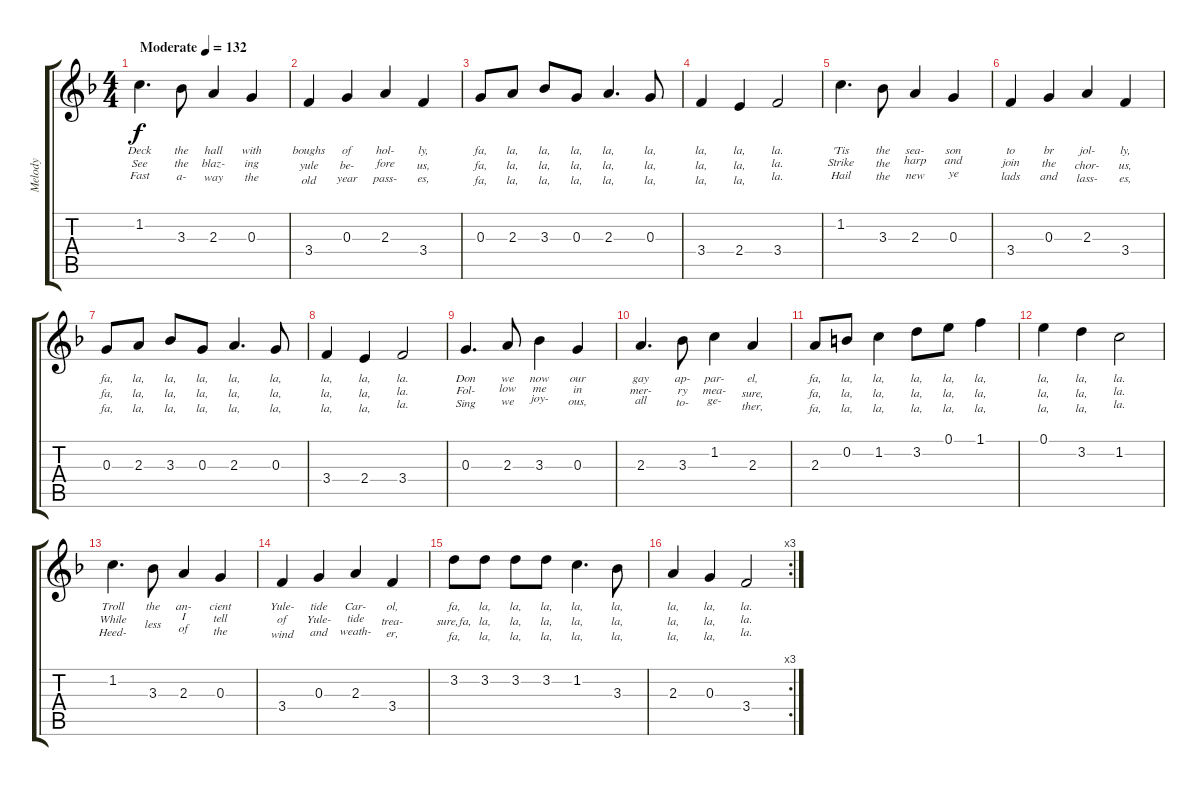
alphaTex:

\track ("Melody" "Melody") {instrument acousticguitarsteel}
\staff {score tabs}
\tuning (E4 B3 G3 D3 A2 E2) {hide}
\ts (4 4)
\tempo (132 "Moderate")
\clef g2
\ks f
1.2.4{d lyrics (0 "Deck") lyrics (1 "See") lyrics (2 "Fast") lyrics (3 "") lyrics (4 "") dy f instrument acousticguitarsteel} 3.3.8{lyrics (0 "the") lyrics (1 "the") lyrics (2 "a-") lyrics (3 "") lyrics (4 "")} 2.3.4{lyrics (0 "hall") lyrics (1 "blaz-") lyrics (2 "way") lyrics (3 "") lyrics (4 "")} 0.3.4{lyrics (0 "with") lyrics (1 "ing") lyrics (2 "the") lyrics (3 "") lyrics (4 "")} |
3.4.4{lyrics (0 "boughs") lyrics (1 "yule") lyrics (2 "old") lyrics (3 "") lyrics (4 "")} 0.3.4{lyrics (0 "of") lyrics (1 "be-") lyrics (2 "year") lyrics (3 "") lyrics (4 "")} 2.3.4{lyrics (0 "hol-") lyrics (1 "fore") lyrics (2 "pass-") lyrics (3 "") lyrics (4 "")} 3.4.4{lyrics (0 "ly,") lyrics (1 "us,") lyrics (2 "es,") lyrics (3 "") lyrics (4 "")} |
0.3.8{lyrics (0 "fa,") lyrics (1 "fa,") lyrics (2 "fa,") lyrics (3 "") lyrics (4 "")} 2.3.8{lyrics (0 "la,") lyrics (1 "la,") lyrics (2 "la,") lyrics (3 "") lyrics (4 "")} 3.3.8{lyrics (0 "la,") lyrics (1 "la,") lyrics (2 "la,") lyrics (3 "") lyrics (4 "")} 0.3.8{lyrics (0 "la,") lyrics (1 "la,") lyrics (2 "la,") lyrics (3 "") lyrics (4 "")} 2.3.4{d lyrics (0 "la,") lyrics (1 "la,") lyrics (2 "la,") lyrics (3 "") lyrics (4 "")} 0.3.8{lyrics (0 "la,") lyrics (1 "la,") lyrics (2 "la,") lyrics (3 "") lyrics (4 "")} |
3.4.4{lyrics (0 "la,") lyrics (1 "la,") lyrics (2 "la,") lyrics (3 "") lyrics (4 "")} 2.4.4{lyrics (0 "la,") lyrics (1 "la,") lyrics (2 "la,") lyrics (3 "") lyrics (4 "")} 3.4.2{lyrics (0 "la.") lyrics (1 "la.") lyrics (2 "la.") lyrics (3 "") lyrics (4 "")} |
1.2.4{d lyrics (0 "'Tis") lyrics (1 "Strike") lyrics (2 "Hail") lyrics (3 "") lyrics (4 "")} 3.3.8{lyrics (0 "the") lyrics (1 "the") lyrics (2 "the") lyrics (3 "") lyrics (4 "")} 2.3.4{lyrics (0 "sea-") lyrics (1 "harp") lyrics (2 "new") lyrics (3 "") lyrics (4 "")} 0.3.4{lyrics (0 "son") lyrics (1 "and") lyrics (2 "ye") lyrics (3 "") lyrics (4 "")} |
3.4.4{lyrics (0 "to") lyrics (1 "join") lyrics (2 "lads") lyrics (3 "") lyrics (4 "")} 0.3.4{lyrics (0 "br") lyrics (1 "the") lyrics (2 "and") lyrics (3 "") lyrics (4 "")} 2.3.4{lyrics (0 "jol-") lyrics (1 "chor-") lyrics (2 "lass-") lyrics (3 "") lyrics (4 "")} 3.4.4{lyrics (0 "ly,") lyrics (1 "us,") lyrics (2 "es,") lyrics (3 "") lyrics (4 "")} |
0.3.8{lyrics (0 "fa,") lyrics (1 "fa,") lyrics (2 "fa,") lyrics (3 "") lyrics (4 "")} 2.3.8{lyrics (0 "la,") lyrics (1 "la,") lyrics (2 "la,") lyrics (3 "") lyrics (4 "")} 3.3.8{lyrics (0 "la,") lyrics (1 "la,") lyrics (2 "la,") lyrics (3 "") lyrics (4 "")} 0.3.8{lyrics (0 "la,") lyrics (1 "la,") lyrics (2 "la,") lyrics (3 "") lyrics (4 "")} 2.3.4{d lyrics (0 "la,") lyrics (1 "la,") lyrics (2 "la,") lyrics (3 "") lyrics (4 "")} 0.3.8{lyrics (0 "la,") lyrics (1 "la,") lyrics (2 "la,") lyrics (3 "") lyrics (4 "")} |
3.4.4{lyrics (0 "la,") lyrics (1 "la,") lyrics (2 "la,") lyrics (3 "") lyrics (4 "")} 2.4.4{lyrics (0 "la,") lyrics (1 "la,") lyrics (2 "la,") lyrics (3 "") lyrics (4 "")} 3.4.2{lyrics (0 "la.") lyrics (1 "la.") lyrics (2 "la.") lyrics (3 "") lyrics (4 "")} |
0.3.4{d lyrics (0 "Don") lyrics (1 "Fol-") lyrics (2 "Sing") lyrics (3 "") lyrics (4 "")} 2.3.8{lyrics (0 "we") lyrics (1 "low") lyrics (2 "we") lyrics (3 "") lyrics (4 "")} 3.3.4{lyrics (0 "now") lyrics (1 "me") lyrics (2 "joy-") lyrics (3 "") lyrics (4 "")} 0.3.4{lyrics (0 "our") lyrics (1 "in") lyrics (2 "ous,") lyrics (3 "") lyrics (4 "")} |
2.3.4{d lyrics (0 "gay") lyrics (1 "mer-") lyrics (2 "all") lyrics (3 "") lyrics (4 "")} 3.3.8{lyrics (0 "ap-") lyrics (1 "ry") lyrics (2 "to-") lyrics (3 "") lyrics (4 "")} 1.2.4{lyrics (0 "par-") lyrics (1 "mea-") lyrics (2 "ge-") lyrics (3 "") lyrics (4 "")} 2.3.4{lyrics (0 "el,") lyrics (1 "sure,") lyrics (2 "ther,") lyrics (3 "") lyrics (4 "")} |
2.3.8{lyrics (0 "fa,") lyrics (1 "fa,") lyrics (2 "fa,") lyrics (3 "") lyrics (4 "")} 0.2.8{lyrics (0 "la,") lyrics (1 "la,") lyrics (2 "la,") lyrics (3 "") lyrics (4 "")} 1.2.4{lyrics (0 "la,") lyrics (1 "la,") lyrics (2 "la,") lyrics (3 "") lyrics (4 "")} 3.2.8{lyrics (0 "la,") lyrics (1 "la,") lyrics (2 "la,") lyrics (3 "") lyrics (4 "")} 0.1.8{lyrics (0 "la,") lyrics (1 "la,") lyrics (2 "la,") lyrics (3 "") lyrics (4 "")} 1.1.4{lyrics (0 "la,") lyrics (1 "la,") lyrics (2 "la,") lyrics (3 "") lyrics (4 "")} |
0.1.4{lyrics (0 "la,") lyrics (1 "la,") lyrics (2 "la,") lyrics (3 "") lyrics (4 "")} 3.2.4{lyrics (0 "la,") lyrics (1 "la,") lyrics (2 "la,") lyrics (3 "") lyrics (4 "")} 1.2.2{lyrics (0 "la.") lyrics (1 "la.") lyrics (2 "la.") lyrics (3 "") lyrics (4 "")} |
1.2.4{d lyrics (0 "Troll") lyrics (1 "While") lyrics (2 "Heed-") lyrics (3 "") lyrics (4 "")} 3.3.8{lyrics (0 "the") lyrics (1 "") lyrics (2 "less") lyrics (3 "") lyrics (4 "")} 2.3.4{lyrics (0 "an-") lyrics (1 "I") lyrics (2 "of") lyrics (3 "") lyrics (4 "")} 0.3.4{lyrics (0 "cient") lyrics (1 "tell") lyrics (2 "the") lyrics (3 "") lyrics (4 "")} |
3.4.4{lyrics (0 "Yule-") lyrics (1 "of") lyrics (2 "wind") lyrics (3 "") lyrics (4 "")} 0.3.4{lyrics (0 "tide") lyrics (1 "Yule-") lyrics (2 "and") lyrics (3 "") lyrics (4 "")} 2.3.4{lyrics (0 "Car-") lyrics (1 "tide") lyrics (2 "weath-") lyrics (3 "") lyrics (4 "")} 3.4.4{lyrics (0 "ol,") lyrics (1 "trea-") lyrics (2 "er,") lyrics (3 "") lyrics (4 "")} |
3.2.8{lyrics (0 "fa,") lyrics (1 "sure,fa,") lyrics (2 "fa,") lyrics (3 "") lyrics (4 "")} 3.2.8{lyrics (0 "la,") lyrics (1 "la,") lyrics (2 "la,") lyrics (3 "") lyrics (4 "")} 3.2.8{lyrics (0 "la,") lyrics (1 "la,") lyrics (2 "la,") lyrics (3 "") lyrics (4 "")} 3.2.8{lyrics (0 "la,") lyrics (1 "la,") lyrics (2 "la,") lyrics (3 "") lyrics (4 "")} 1.2.4{d lyrics (0 "la,") lyrics (1 "la,") lyrics (2 "la,") lyrics (3 "") lyrics (4 "")} 3.3.8{lyrics (0 "la,") lyrics (1 "la,") lyrics (2 "la,") lyrics (3 "") lyrics (4 "")} |
\rc 3
2.3.4{lyrics (0 "la,") lyrics (1 "la,") lyrics (2 "la,") lyrics (3 "") lyrics (4 "")} 0.3.4{lyrics (0 "la,") lyrics (1 "la,") lyrics (2 "la,") lyrics (3 "") lyrics (4 "")} 3.4.2{lyrics (0 "la.") lyrics (1 "la.") lyrics (2 "la.") lyrics (3 "") lyrics (4 "")}
